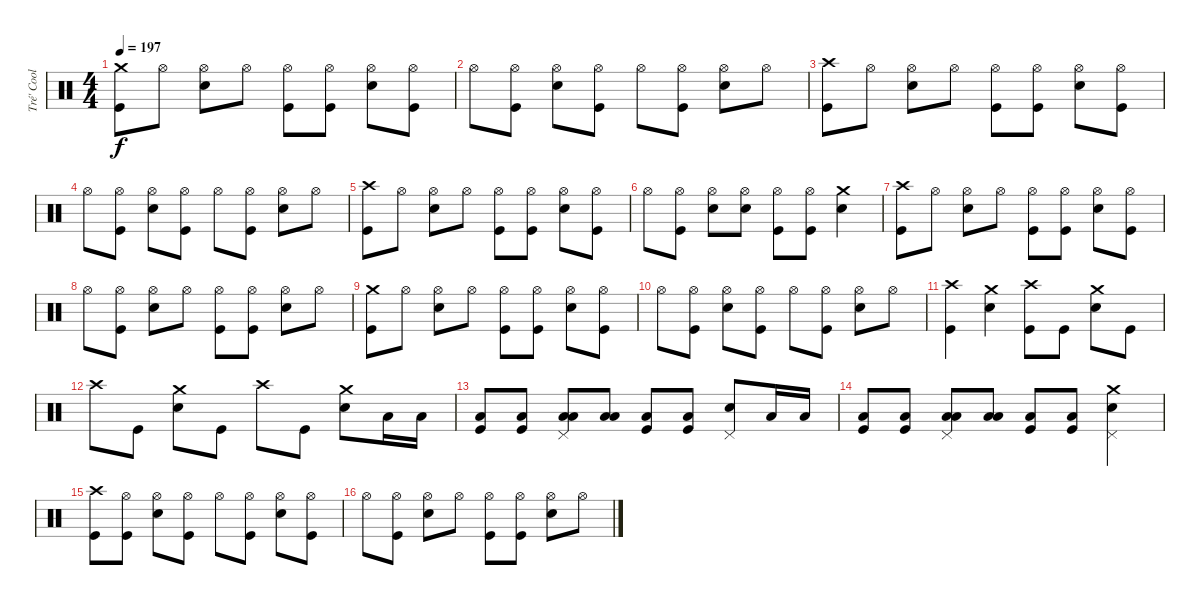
\track ("Tré' Cool" "Tré' Cool") {instrument percussion}
\staff {score}
\articulation defaults
\ts (4 4)
\tempo 197
\clef neutral
\ks c
("Crash medium (hit)" "Kick (hit)").8{dy f} "Hi-Hat (open)".8 ("Hi-Hat (open)" "Electric Snare (hit)").8 "Hi-Hat (open)".8 ("Hi-Hat (open)" "Kick (hit)").8 ("Hi-Hat (open)" "Kick (hit)").8 ("Hi-Hat (open)" "Electric Snare (hit)").8 ("Hi-Hat (open)" "Kick (hit)").8 |
"Hi-Hat (open)".8 ("Hi-Hat (open)" "Kick (hit)").8 ("Hi-Hat (open)" "Electric Snare (hit)").8 ("Hi-Hat (open)" "Kick (hit)").8 "Hi-Hat (open)".8 ("Hi-Hat (open)" "Kick (hit)").8 ("Hi-Hat (open)" "Electric Snare (hit)").8 "Hi-Hat (open)".8 |
("Crash high (hit)" "Kick (hit)").8 "Hi-Hat (open)".8 ("Hi-Hat (open)" "Electric Snare (hit)").8 "Hi-Hat (open)".8 ("Hi-Hat (open)" "Kick (hit)").8 ("Hi-Hat (open)" "Kick (hit)").8 ("Hi-Hat (open)" "Electric Snare (hit)").8 ("Hi-Hat (open)" "Kick (hit)").8 |
"Hi-Hat (open)".8 ("Hi-Hat (open)" "Kick (hit)").8 ("Hi-Hat (open)" "Electric Snare (hit)").8 ("Hi-Hat (open)" "Kick (hit)").8 "Hi-Hat (open)".8 ("Hi-Hat (open)" "Kick (hit)").8 ("Hi-Hat (open)" "Electric Snare (hit)").8 "Hi-Hat (open)".8 |
("Crash high (hit)" "Kick (hit)").8 "Hi-Hat (open)".8 ("Hi-Hat (open)" "Electric Snare (hit)").8 "Hi-Hat (open)".8 ("Hi-Hat (open)" "Kick (hit)").8 ("Hi-Hat (open)" "Kick (hit)").8 ("Hi-Hat (open)" "Electric Snare (hit)").8 ("Hi-Hat (open)" "Kick (hit)").8 |
"Hi-Hat (open)".8 ("Hi-Hat (open)" "Kick (hit)").8 ("Hi-Hat (open)" "Electric Snare (hit)").8 ("Hi-Hat (open)" "Electric Snare (hit)").8 ("Hi-Hat (open)" "Kick (hit)").8 ("Hi-Hat (open)" "Kick (hit)").8 ("Crash medium (hit)" "Electric Snare (hit)").4 |
("Crash high (hit)" "Kick (hit)").8 "Hi-Hat (open)".8 ("Hi-Hat (open)" "Electric Snare (hit)").8 "Hi-Hat (open)".8 ("Hi-Hat (open)" "Kick (hit)").8 ("Hi-Hat (open)" "Kick (hit)").8 ("Hi-Hat (open)" "Electric Snare (hit)").8 ("Hi-Hat (open)" "Kick (hit)").8 |
"Hi-Hat (open)".8 ("Hi-Hat (open)" "Kick (hit)").8 ("Hi-Hat (open)" "Electric Snare (hit)").8 "Hi-Hat (open)".8 ("Hi-Hat (open)" "Kick (hit)").8 ("Hi-Hat (open)" "Kick (hit)").8 ("Hi-Hat (open)" "Electric Snare (hit)").8 "Hi-Hat (open)".8 |
("Crash medium (hit)" "Kick (hit)").8 "Hi-Hat (open)".8 ("Hi-Hat (open)" "Electric Snare (hit)").8 "Hi-Hat (open)".8 ("Hi-Hat (open)" "Kick (hit)").8 ("Hi-Hat (open)" "Kick (hit)").8 ("Hi-Hat (open)" "Electric Snare (hit)").8 ("Hi-Hat (open)" "Kick (hit)").8 |
"Hi-Hat (open)".8 ("Hi-Hat (open)" "Kick (hit)").8 ("Hi-Hat (open)" "Electric Snare (hit)").8 ("Hi-Hat (open)" "Kick (hit)").8 "Hi-Hat (open)".8 ("Hi-Hat (open)" "Kick (hit)").8 ("Hi-Hat (open)" "Electric Snare (hit)").8 "Hi-Hat (open)".8 |
("Crash high (hit)" "Kick (hit)").4 ("Crash medium (hit)" "Electric Snare (hit)").4 ("Crash high (hit)" "Kick (hit)").8 "Kick (hit)".8 ("Crash medium (hit)" "Electric Snare (hit)").8 "Kick (hit)".8 |
"Crash high (hit)".8 "Kick (hit)".8 ("Crash medium (hit)" "Electric Snare (hit)").8 "Kick (hit)".8 "Crash high (hit)".8 "Kick (hit)".8 ("Crash medium (hit)" "Electric Snare (hit)").8 "Low Floor Tom (hit)".16 "Low Floor Tom (hit)".16 |
("Low Floor Tom (hit)" "Kick (hit)").8 ("Low Floor Tom (hit)" "Kick (hit)").8 ("Low Tom (hit)" "Low Floor Tom (hit)" "Pedal Hi-Hat (hit)").8 ("Low Tom (hit)" "Low Floor Tom (hit)").8 ("Low Floor Tom (hit)" "Kick (hit)").8 ("Low Floor Tom (hit)" "Kick (hit)").8 ("Electric Snare (hit)" "Pedal Hi-Hat (hit)").8 "Low Floor Tom (hit)".16 "Low Floor Tom (hit)".16 |
("Low Floor Tom (hit)" "Kick (hit)").8 ("Low Floor Tom (hit)" "Kick (hit)").8 ("Low Tom (hit)" "Low Floor Tom (hit)" "Pedal Hi-Hat (hit)").8 ("Low Tom (hit)" "Low Floor Tom (hit)").8 ("Low Floor Tom (hit)" "Kick (hit)").8 ("Low Floor Tom (hit)" "Kick (hit)").8 ("Crash medium (hit)" "Electric Snare (hit)" "Pedal Hi-Hat (hit)").4 |
("Crash high (hit)" "Kick (hit)").8 ("Hi-Hat (open)" "Kick (hit)").8 ("Hi-Hat (open)" "Electric Snare (hit)").8 ("Hi-Hat (open)" "Kick (hit)").8 "Hi-Hat (open)".8 ("Hi-Hat (open)" "Kick (hit)").8 ("Hi-Hat (open)" "Electric Snare (hit)").8 ("Hi-Hat (open)" "Kick (hit)").8 |
"Hi-Hat (open)".8 ("Hi-Hat (open)" "Kick (hit)").8 ("Hi-Hat (open)" "Electric Snare (hit)").8 "Hi-Hat (open)".8 ("Hi-Hat (open)" "Kick (hit)").8 ("Hi-Hat (open)" "Kick (hit)").8 ("Hi-Hat (open)" "Electric Snare (hit)").8 "Hi-Hat (open)".8
